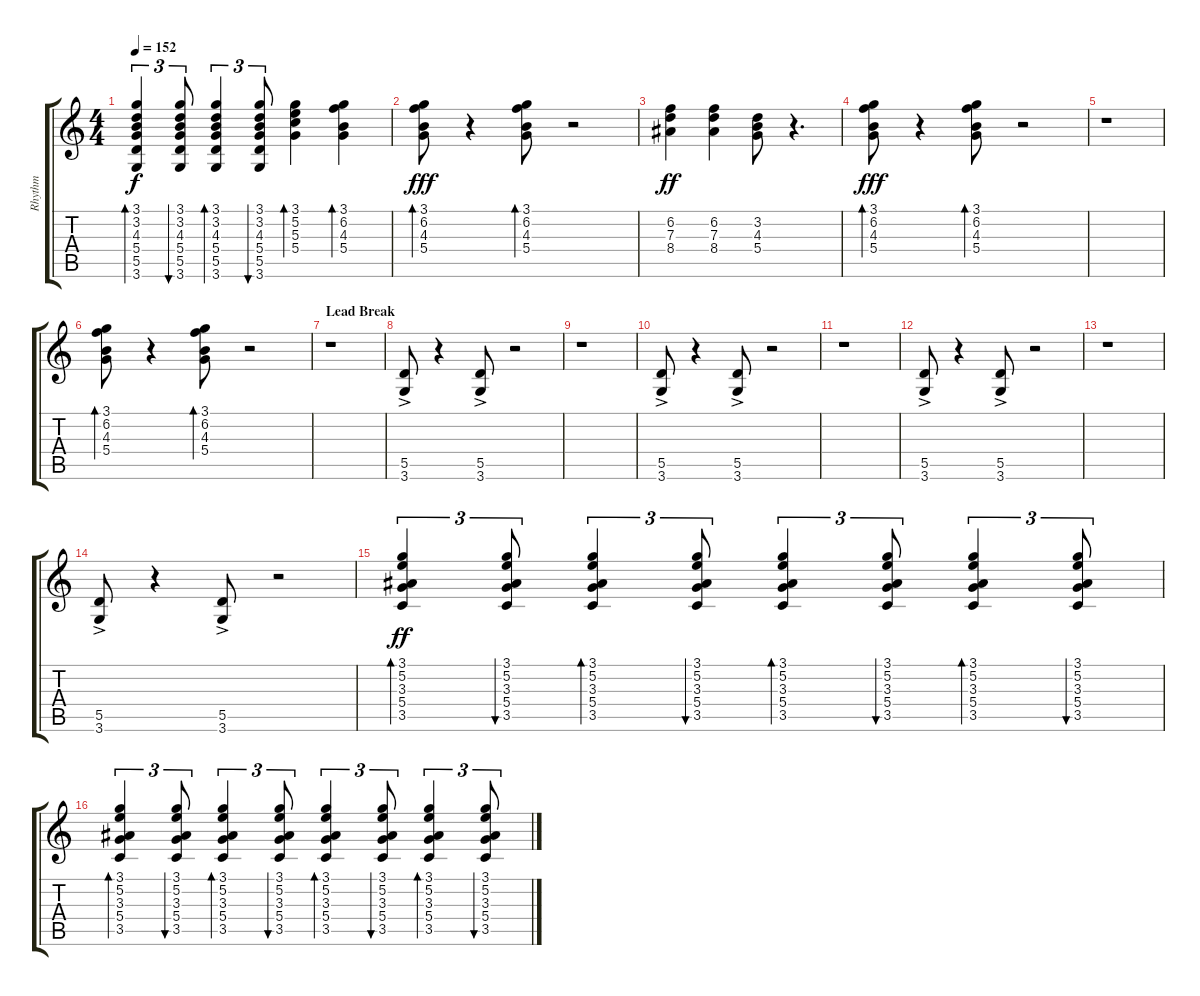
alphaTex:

\track ("Rhythm" "Rhythm") {instrument electricguitarclean}
\staff {score tabs}
\tuning (E4 B3 G3 D3 A2 E2) {hide}
\ts (4 4)
\tempo 152
\clef g2
\ks c
(3.1 3.2 4.3 5.4 5.5 3.6).4{tu (3 2) bd 60 dy f} (3.1 3.2 4.3 5.4 5.5 3.6).8{tu (3 2) bu 60} (3.1 3.2 4.3 5.4 5.5 3.6).4{tu (3 2) bd 60} (3.1 3.2 4.3 5.4 5.5 3.6).8{tu (3 2) bu 60} (3.1 5.2 5.3 5.4).4{bd 60} (3.1 6.2 4.3 5.4).4{bd 60} |
(3.1 6.2 4.3 5.4).8{bd 60 dy fff} r.4 (3.1 6.2 4.3 5.4).8{bd 60} r.2 |
(6.2 7.3 8.4).4{dy ff} (6.2 7.3 8.4).4 (3.2 4.3 5.4).8 r.4{d} |
(3.1 6.2 4.3 5.4).8{bd 60 dy fff} r.4 (3.1 6.2 4.3 5.4).8{bd 60} r.2 |
r.1 |
(3.1 6.2 4.3 5.4).8{bd 60} r.4 (3.1 6.2 4.3 5.4).8{bd 60} r.2 |
\section ("" "Lead Break")
r.1 |
(5.5{ac} 3.6{ac}).8{volume 15 balance 5 instrument overdrivenguitar} r.4 (5.5{ac} 3.6{ac}).8 r.2 |
r.1 |
(5.5{ac} 3.6{ac}).8 r.4 (5.5{ac} 3.6{ac}).8 r.2 |
r.1 |
(5.5{ac} 3.6{ac}).8 r.4 (5.5{ac} 3.6{ac}).8 r.2 |
r.1 |
(5.5{ac} 3.6{ac}).8 r.4 (5.5{ac} 3.6{ac}).8 r.2 |
(3.1 5.2 3.3 5.4 3.5).4{tu (3 2) bd 60 dy ff volume 9 balance 5 instrument electricguitarclean} (3.1 5.2 3.3 5.4 3.5).8{tu (3 2) bu 60} (3.1 5.2 3.3 5.4 3.5).4{tu (3 2) bd 60} (3.1 5.2 3.3 5.4 3.5).8{tu (3 2) bu 60} (3.1 5.2 3.3 5.4 3.5).4{tu (3 2) bd 60} (3.1 5.2 3.3 5.4 3.5).8{tu (3 2) bu 60} (3.1 5.2 3.3 5.4 3.5).4{tu (3 2) bd 60} (3.1 5.2 3.3 5.4 3.5).8{tu (3 2) bu 60} |
(3.1 5.2 3.3 5.4 3.5).4{tu (3 2) bd 60} (3.1 5.2 3.3 5.4 3.5).8{tu (3 2) bu 60} (3.1 5.2 3.3 5.4 3.5).4{tu (3 2) bd 60} (3.1 5.2 3.3 5.4 3.5).8{tu (3 2) bu 60} (3.1 5.2 3.3 5.4 3.5).4{tu (3 2) bd 60} (3.1 5.2 3.3 5.4 3.5).8{tu (3 2) bu 60} (3.1 5.2 3.3 5.4 3.5).4{tu (3 2) bd 60} (3.1 5.2 3.3 5.4 3.5).8{tu (3 2) bu 60}
